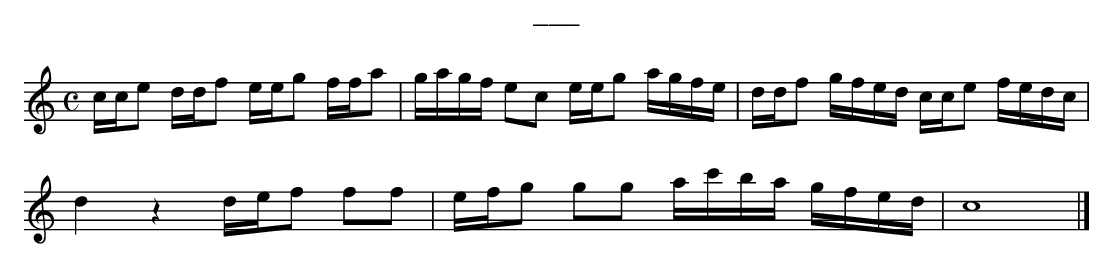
X:1
T:___
K:Cmaj
M:C
L:1/16
cce2 ddf2 eeg2 ffa2|gagf e2c2 eeg2 agfe|ddf2 gfed cce2 fedc|
d4 z4 def2 f2f2|efg2 g2g2 ac'ba gfed|c16|]
